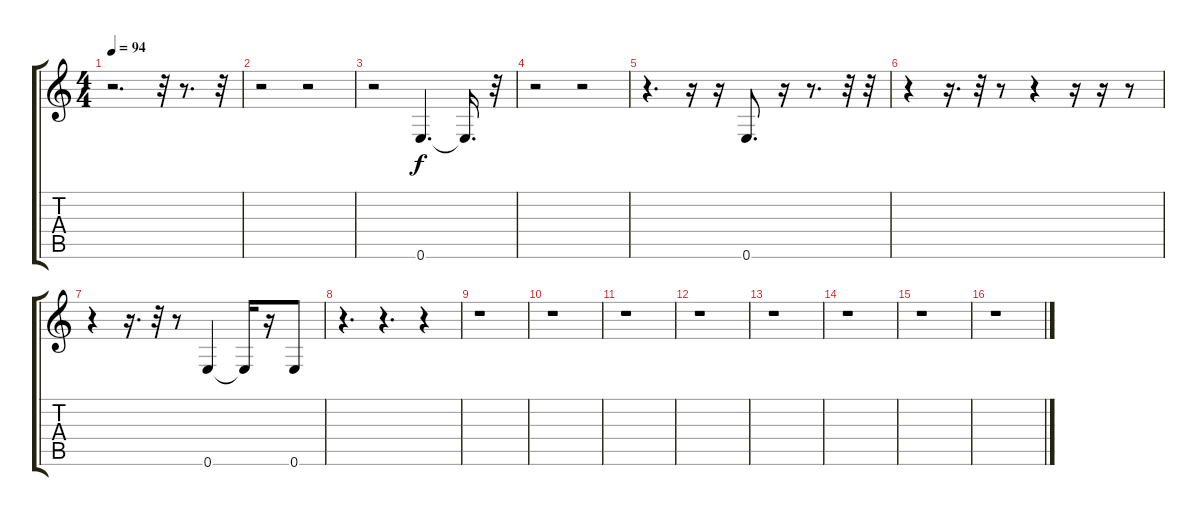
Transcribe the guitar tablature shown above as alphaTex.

\track "" {instrument electricbassfinger}
\staff {score tabs}
\tuning (E4 B3 G3 D3 A2 E2) {hide}
\ts (4 4)
\tempo 94
\clef g2
\ks c
r.2{d dy f} r.32 r.8{d} r.32 |
r.2 r.2 |
r.2 0.6.4{d} 0.6{t}.16{d} r.32 |
r.2 r.2 |
r.4{d} r.16 r.16 0.6.8{d} r.16 r.8{d} r.32 r.32 |
r.4 r.16{d} r.32 r.8 r.4 r.16 r.16 r.8 |
r.4 r.16{d} r.32 r.8 0.6.4 0.6{t}.16 r.16 0.6.8 |
r.4{d} r.4{d} r.4 |
r.1 |
r.1 |
r.1 |
r.1 |
r.1 |
r.1 |
r.1 |
r.1
